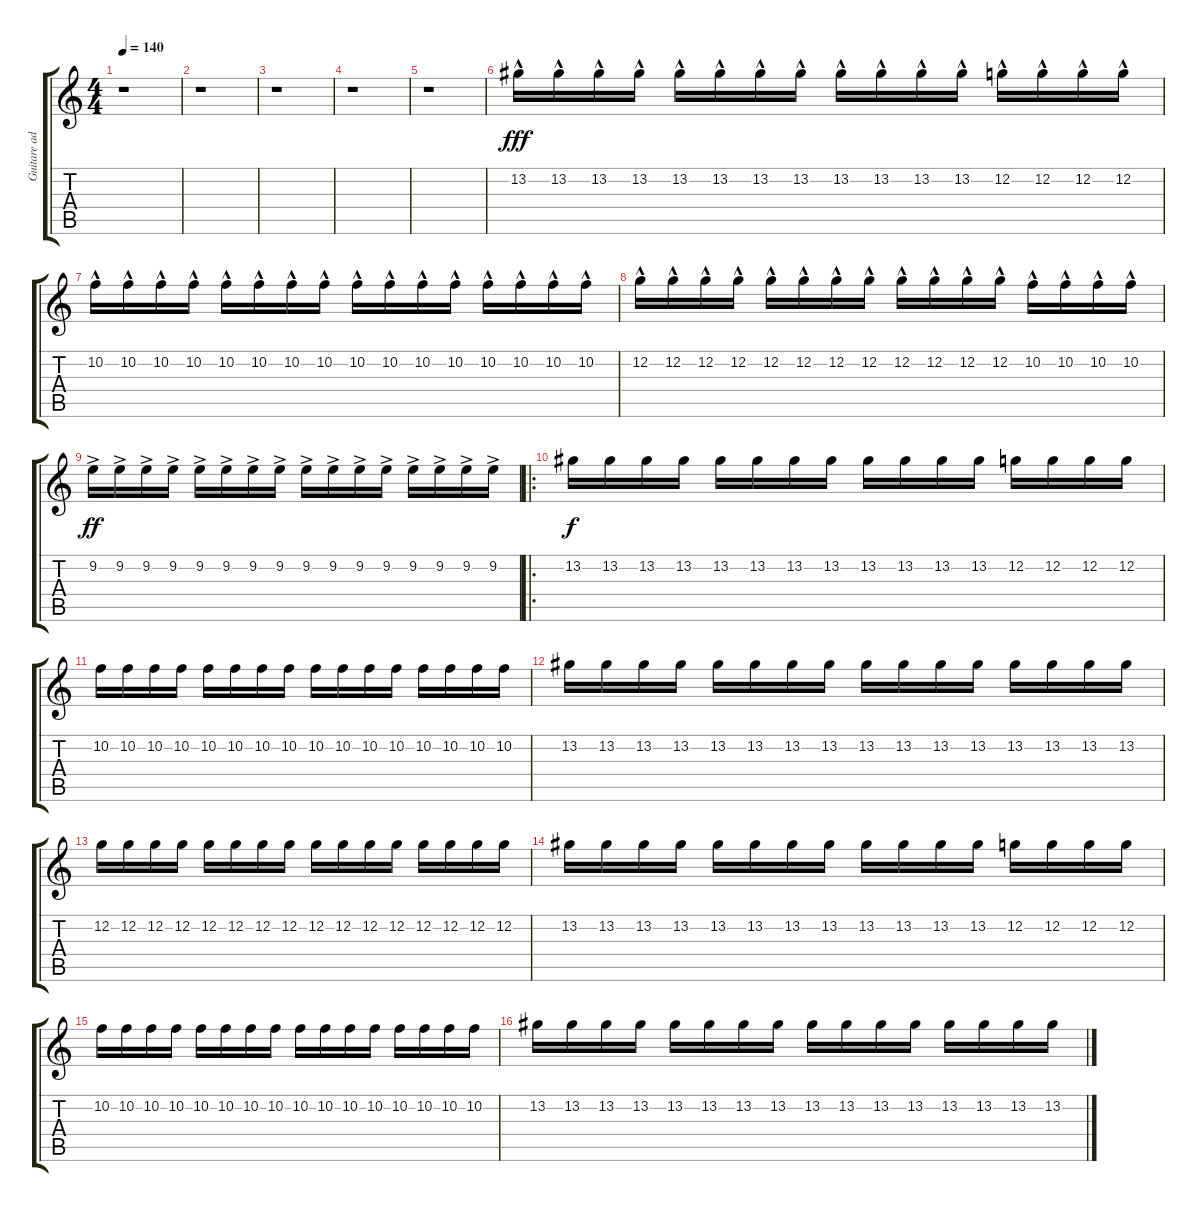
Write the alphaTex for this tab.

\track ("Guitare additionnelle" "Guitare ad") {instrument distortionguitar}
\staff {score tabs}
\tuning (C4 G3 Eb3 Bb2 F2 C2) {hide}
\ts (4 4)
\tempo 140
\clef g2
\ks c
r.1{dy f} |
r.1 |
r.1 |
r.1 |
r.1{volume 0} |
13.2{hac}.16{dy fff volume 5} 13.2{hac}.16 13.2{hac}.16 13.2{hac}.16 13.2{hac}.16 13.2{hac}.16 13.2{hac}.16 13.2{hac}.16 13.2{hac}.16 13.2{hac}.16 13.2{hac}.16 13.2{hac}.16 12.2{hac}.16 12.2{hac}.16 12.2{hac}.16 12.2{hac}.16 |
10.2{hac}.16 10.2{hac}.16 10.2{hac}.16 10.2{hac}.16 10.2{hac}.16 10.2{hac}.16 10.2{hac}.16 10.2{hac}.16 10.2{hac}.16 10.2{hac}.16 10.2{hac}.16 10.2{hac}.16 10.2{hac}.16 10.2{hac}.16 10.2{hac}.16 10.2{hac}.16 |
12.2{hac}.16 12.2{hac}.16 12.2{hac}.16 12.2{hac}.16 12.2{hac}.16 12.2{hac}.16 12.2{hac}.16 12.2{hac}.16 12.2{hac}.16 12.2{hac}.16 12.2{hac}.16 12.2{hac}.16 10.2{hac}.16 10.2{hac}.16 10.2{hac}.16 10.2{hac}.16 |
9.2{ac}.16{dy ff} 9.2{ac}.16 9.2{ac}.16 9.2{ac}.16 9.2{ac}.16 9.2{ac}.16 9.2{ac}.16 9.2{ac}.16 9.2{ac}.16 9.2{ac}.16 9.2{ac}.16 9.2{ac}.16 9.2{ac}.16 9.2{ac}.16 9.2{ac}.16 9.2{ac}.16 |
\ro
13.2.16{dy f} 13.2.16 13.2.16 13.2.16 13.2.16 13.2.16 13.2.16 13.2.16 13.2.16 13.2.16 13.2.16 13.2.16 12.2.16 12.2.16 12.2.16 12.2.16 |
10.2.16 10.2.16 10.2.16 10.2.16 10.2.16 10.2.16 10.2.16 10.2.16 10.2.16 10.2.16 10.2.16 10.2.16 10.2.16 10.2.16 10.2.16 10.2.16 |
13.2.16 13.2.16 13.2.16 13.2.16 13.2.16 13.2.16 13.2.16 13.2.16 13.2.16 13.2.16 13.2.16 13.2.16 13.2.16 13.2.16 13.2.16 13.2.16 |
12.2.16 12.2.16 12.2.16 12.2.16 12.2.16 12.2.16 12.2.16 12.2.16 12.2.16 12.2.16 12.2.16 12.2.16 12.2.16 12.2.16 12.2.16 12.2.16 |
13.2.16 13.2.16 13.2.16 13.2.16 13.2.16 13.2.16 13.2.16 13.2.16 13.2.16 13.2.16 13.2.16 13.2.16 12.2.16 12.2.16 12.2.16 12.2.16 |
10.2.16 10.2.16 10.2.16 10.2.16 10.2.16 10.2.16 10.2.16 10.2.16 10.2.16 10.2.16 10.2.16 10.2.16 10.2.16 10.2.16 10.2.16 10.2.16 |
13.2.16 13.2.16 13.2.16 13.2.16 13.2.16 13.2.16 13.2.16 13.2.16 13.2.16 13.2.16 13.2.16 13.2.16 13.2.16 13.2.16 13.2.16 13.2.16
